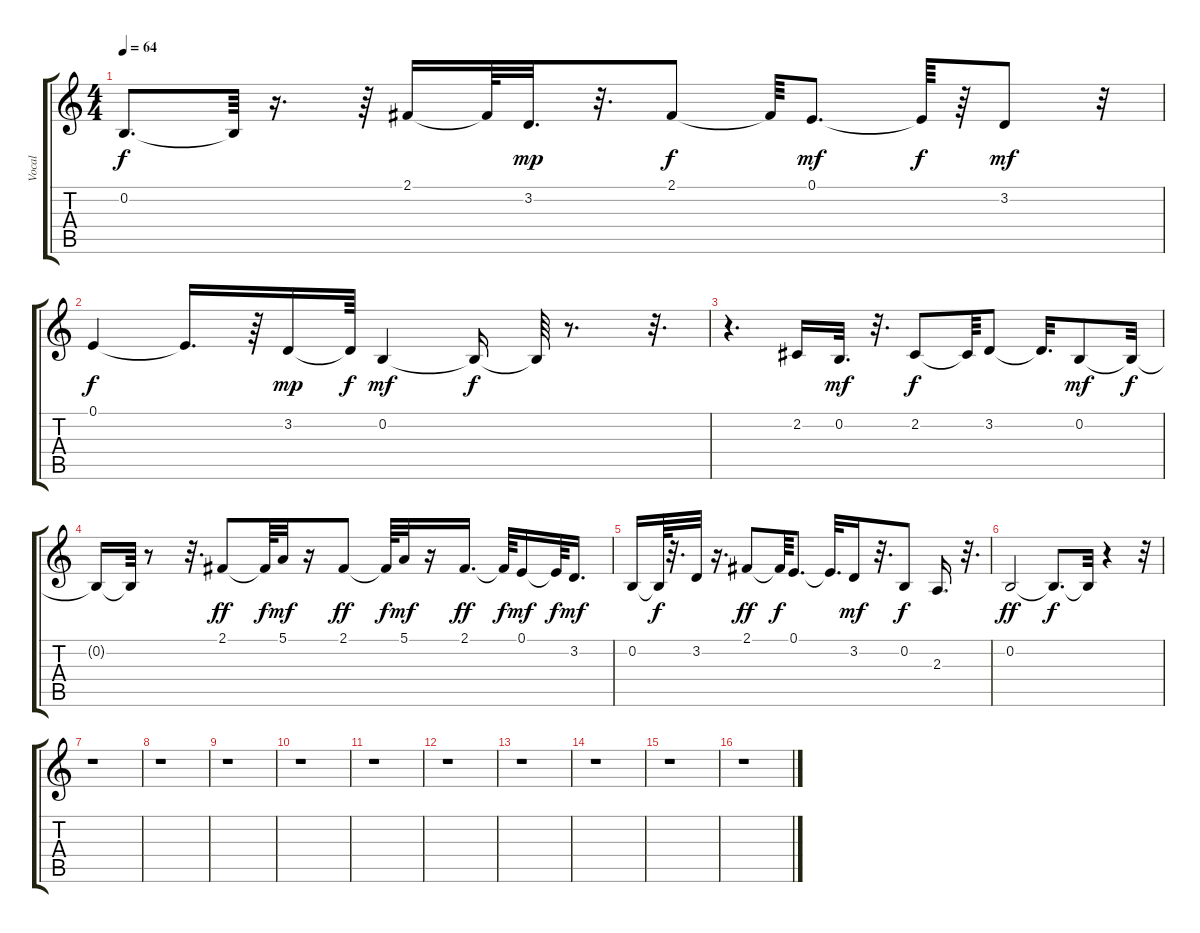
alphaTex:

\track ("Vocal" "Vocal") {instrument viola}
\staff {score tabs}
\tuning (E4 B3 G3 D3 A2 E2) {hide}
\ts (4 4)
\tempo 64
\clef g2
\ks c
0.2{t}.8{d dy f} 0.2{t}.64 r.16{d} r.64 2.1.16 2.1{t}.64 3.2.32{d dy mp} r.32{d} 2.1.8{dy f} 2.1{t}.64 0.1.8{d dy mf} 0.1{t}.64{dy f} r.64 3.2.8{dy mf} r.32 |
0.1.4{dy f} 0.1{t}.16{d} r.64 3.2.16{dy mp} 3.2{t}.64{dy f} 0.2.4{dy mf} 0.2{t}.16{dy f} 0.2{t}.64 r.8{d} r.32{d} |
r.4{d} 2.2.16 0.2.32{d dy mf} r.32{d} 2.2.8{dy f} 2.2{t}.64 3.2.8 3.2{t}.32{d} 0.2.8{dy mf} 0.2{t}.32{dy f} |
0.2{t}.16 0.2{t}.64 r.8 r.32{d} 2.1.8{dy ff} 2.1{t}.64{dy f} 5.1.32{dy mf} r.16 2.1.8{dy ff} 2.1{t}.64{dy f} 5.1.32{dy mf} r.16 2.1.16{d dy ff} 2.1{t}.64{dy f} 0.1.16{dy mf} 0.1{t}.64{dy f} 3.2.16{d dy mf} |
0.2.16 0.2{t}.64{dy f} r.32{d} 3.2.32 r.16{d} 2.1.8{dy ff} 2.1{t}.64{dy f} 0.1.8{d} 0.1{t}.32{d} 3.2.16{dy mf} r.32{d} 0.2.8{dy f} 2.3.16{d} r.32{d} |
0.2.2{dy ff} 0.2{t}.8{d dy f} 0.2{t}.32 r.4 r.32 |
r.1 |
r.1 |
r.1 |
r.1 |
r.1 |
r.1 |
r.1 |
r.1 |
r.1 |
r.1
